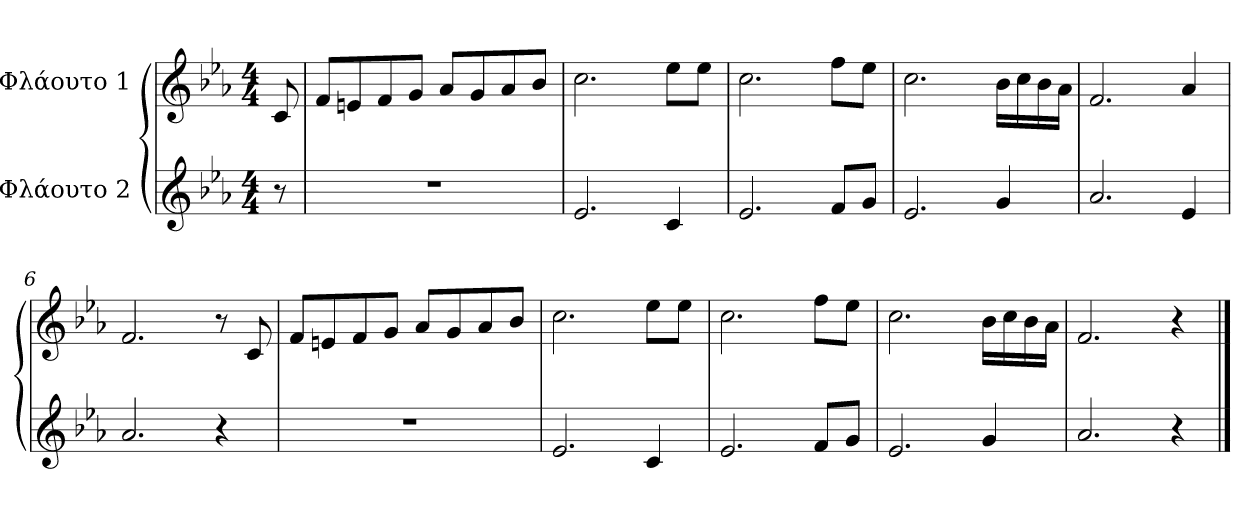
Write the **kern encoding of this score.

**kern	**kern
*part2	*part1
*staff2	*staff1
*I"Φλάουτο 2	*I"Φλάουτο 1
*clefG2	*clefG2
*k[b-e-a-]	*k[b-e-a-]
*M4/4	*M4/4
=	=
8r	8c/
=1	=1
1r	8f/L
.	8en/
.	8f/
.	8g/J
.	8a-/L
.	8g/
.	8a-/
.	8b-/J
=2	=2
2.e-/	2.cc\
4c/	8ee-\L
.	8ee-\J
=3	=3
2.e-/	2.cc\
8f/L	8ff\L
8g/J	8ee-\J
=4	=4
2.e-/	2.cc\
4g/	16b-\LL
.	16cc\
.	16b-\
.	16a-\JJ
=5	=5
2.a-/	2.f/
4e-/	4a-/
=6	=6
2.a-/	2.f/
4r	8r
.	8c/
!!LO:LB:g=z
=7	=7
1r	8f/L
.	8en/
.	8f/
.	8g/J
.	8a-/L
.	8g/
.	8a-/
.	8b-/J
=8	=8
2.e-/	2.cc\
4c/	8ee-\L
.	8ee-\J
=9	=9
2.e-/	2.cc\
8f/L	8ff\L
8g/J	8ee-\J
=10	=10
2.e-/	2.cc\
4g/	16b-\LL
.	16cc\
.	16b-\
.	16a-\JJ
=11	=11
2.a-/	2.f/
4r	4r
==	==
*-	*-
